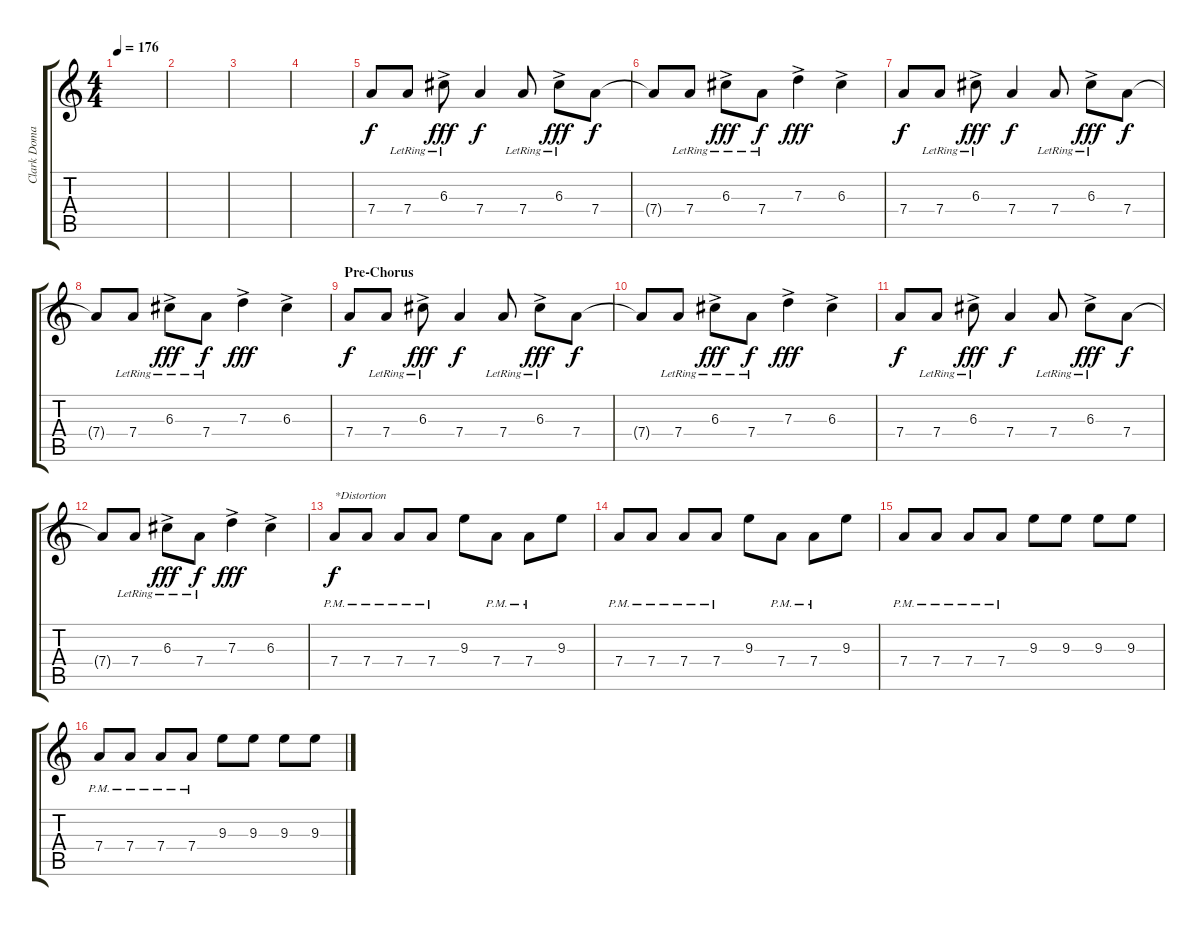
\track ("Clark Domae" "Clark Doma") {instrument distortionguitar}
\staff {score tabs}
\tuning (E4 B3 G3 D3 A2 E2) {hide}
\ts (4 4)
\tempo 176
\clef g2
\ks c
|
|
|
|
7.4.8{dy f} 7.4{lr}.8 6.3{ac lr}.8{dy fff} 7.4.4{dy f} 7.4{lr}.8 6.3{ac lr}.8{dy fff} 7.4.8{dy f} |
7.4{t}.8 7.4{lr}.8 6.3{ac lr}.8{dy fff} 7.4{lr}.8{dy f} 7.3{ac}.4{dy fff} 6.3{ac}.4 |
7.4.8{dy f} 7.4{lr}.8 6.3{ac lr}.8{dy fff} 7.4.4{dy f} 7.4{lr}.8 6.3{ac lr}.8{dy fff} 7.4.8{dy f} |
7.4{t}.8 7.4{lr}.8 6.3{ac lr}.8{dy fff} 7.4{lr}.8{dy f} 7.3{ac}.4{dy fff} 6.3{ac}.4 |
\section ("" "Pre-Chorus")
7.4.8{dy f} 7.4{lr}.8 6.3{ac lr}.8{dy fff} 7.4.4{dy f} 7.4{lr}.8 6.3{ac lr}.8{dy fff} 7.4.8{dy f} |
7.4{t}.8 7.4{lr}.8 6.3{ac lr}.8{dy fff} 7.4{lr}.8{dy f} 7.3{ac}.4{dy fff} 6.3{ac}.4 |
7.4.8{dy f} 7.4{lr}.8 6.3{ac lr}.8{dy fff} 7.4.4{dy f} 7.4{lr}.8 6.3{ac lr}.8{dy fff} 7.4.8{dy f} |
7.4{t}.8 7.4{lr}.8 6.3{ac lr}.8{dy fff} 7.4{lr}.8{dy f} 7.3{ac}.4{dy fff} 6.3{ac}.4 |
7.4{pm}.8{txt "*Distortion" dy f volume 16 instrument distortionguitar} 7.4{pm}.8 7.4{pm}.8 7.4{pm}.8 9.3.8 7.4{pm}.8 7.4{pm}.8 9.3.8 |
7.4{pm}.8 7.4{pm}.8 7.4{pm}.8 7.4{pm}.8 9.3.8 7.4{pm}.8 7.4{pm}.8 9.3.8 |
7.4{pm}.8 7.4{pm}.8 7.4{pm}.8 7.4{pm}.8 9.3.8 9.3.8 9.3.8 9.3.8 |
7.4{pm}.8 7.4{pm}.8 7.4{pm}.8 7.4{pm}.8 9.3.8 9.3.8 9.3.8 9.3.8
